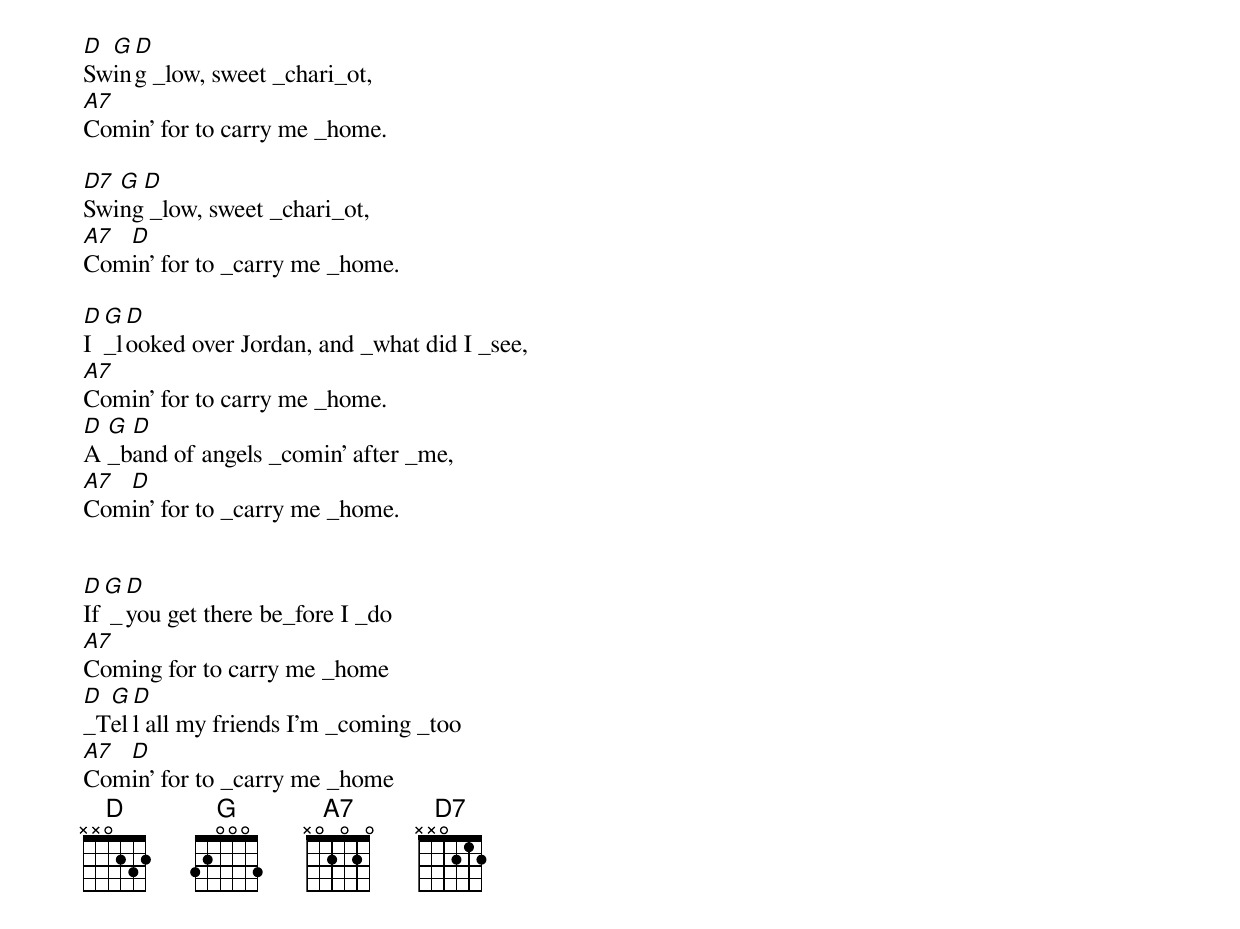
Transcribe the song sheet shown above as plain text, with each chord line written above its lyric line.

D G D
Swing _low, sweet _chari_ot,
A7
Comin’ for to carry me _home.

D7 G D
Swing _low, sweet _chari_ot,
A7 D
Comin’ for to _carry me _home.

D G D
I _looked over Jordan, and _what did I _see,
A7
Comin’ for to carry me _home.
D G D
A _band of angels _comin’ after _me,
A7 D
Comin’ for to _carry me _home.


D G D
If _you get there be_fore I _do
A7
Coming for to carry me _home
D G D
_Tell all my friends I'm _coming _too
A7 D
Comin' for to _carry me _home
